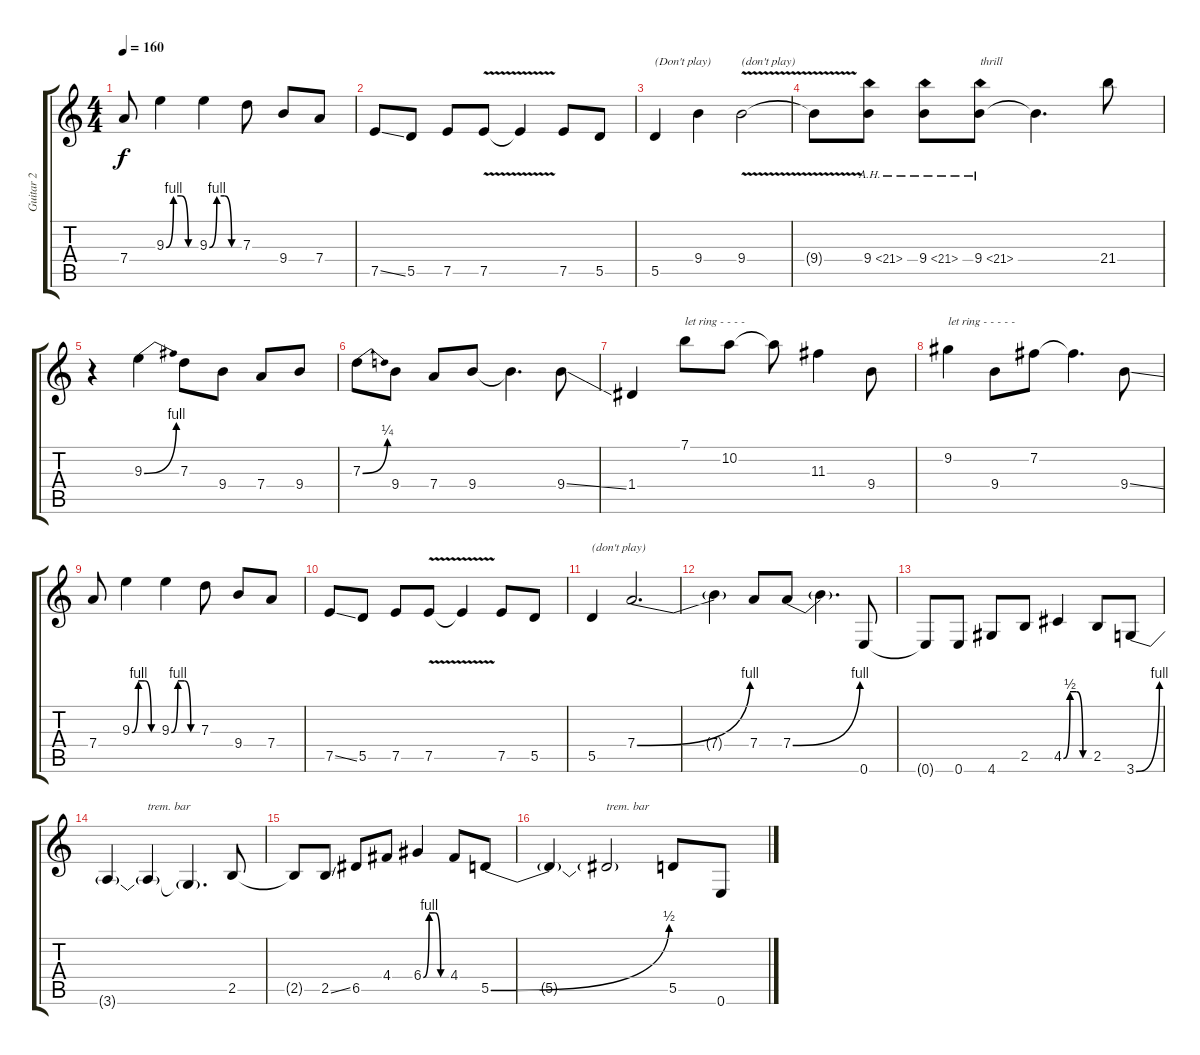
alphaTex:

\track ("Guitar 2" "Guitar 2") {instrument distortionguitar}
\staff {score tabs}
\tuning (E4 B3 G3 D3 A2 E2) {hide}
\ts (4 4)
\tempo 160
\clef g2
\ks c
7.4.8{dy f} 9.3{be (custom 0 0 15 4 30 4 45 0 60 0)}.4 9.3{be (custom 0 0 15 4 30 4 45 0 60 0)}.4 7.3.8 9.4.8 7.4.8 |
7.5{ss}.8 5.5.8 7.5.8 7.5{v}.8 7.5{t}.4 7.5.8 5.5.8 |
5.5.4{txt "(Don't play)"} 9.4.4 9.4{v}.2{txt "(don't play)"} |
9.4{t}.8 9.4{ah 12}.8 9.4{ah 12}.8 9.4{ah 12}.8{txt "thrill"} 9.4{t}.4{d} 21.4.8 |
r.4 9.3{be (bend 0 0 60 4)}.4 7.3.8 9.4.8 7.4.8 9.4.8 |
7.3{be (bend 0 0 60 1)}.8 9.4.8 7.4.8 9.4.8 9.4{t}.4{d} 9.4{ss}.8 |
1.4.4 7.1.8{txt "let ring - - - - "} 10.2.8 10.2{t}.8 11.3.4 9.4.8 |
9.2.4{txt "let ring - - - - -"} 9.4.8 7.2.8 7.2{t}.4{d} 9.4{ss}.8 |
7.4.8 9.3{be (custom 0 0 15 4 30 4 45 0 60 0)}.4 9.3{be (custom 0 0 15 4 30 4 45 0 60 0)}.4 7.3.8 9.4.8 7.4.8 |
7.5{ss}.8 5.5.8 7.5.8 7.5{v}.8 7.5{t}.4 7.5.8 5.5.8 |
5.5.4{txt "(don't play)"} 7.4{be (bend 0 0 60 4)}.2{d} |
7.4{t}.4 7.4.8 7.4{be (bend 0 0 60 4)}.8 7.4{t}.4{d} 0.6.8 |
0.6{t}.8 0.6.8 4.6.8 2.5.8 4.5{be (custom 0 0 15 2 30 2 45 0 60 0)}.4 2.5.8 3.6{be (bend 0 0 60 4)}.8 |
3.6{t}.4 3.6{t}.4{txt "trem. bar"} 3.6{t}.4{d} 2.5.8 |
2.5{t}.8 2.5{ss}.8 6.5.8 4.4.8 6.4{be (custom 0 0 15 4 30 4 45 0 60 0)}.4 4.4.8 5.5{be (bend 0 0 60 2)}.8 |
5.5{t}.4 5.5{t}.2{txt "trem. bar"} 5.5.8 0.6.8
